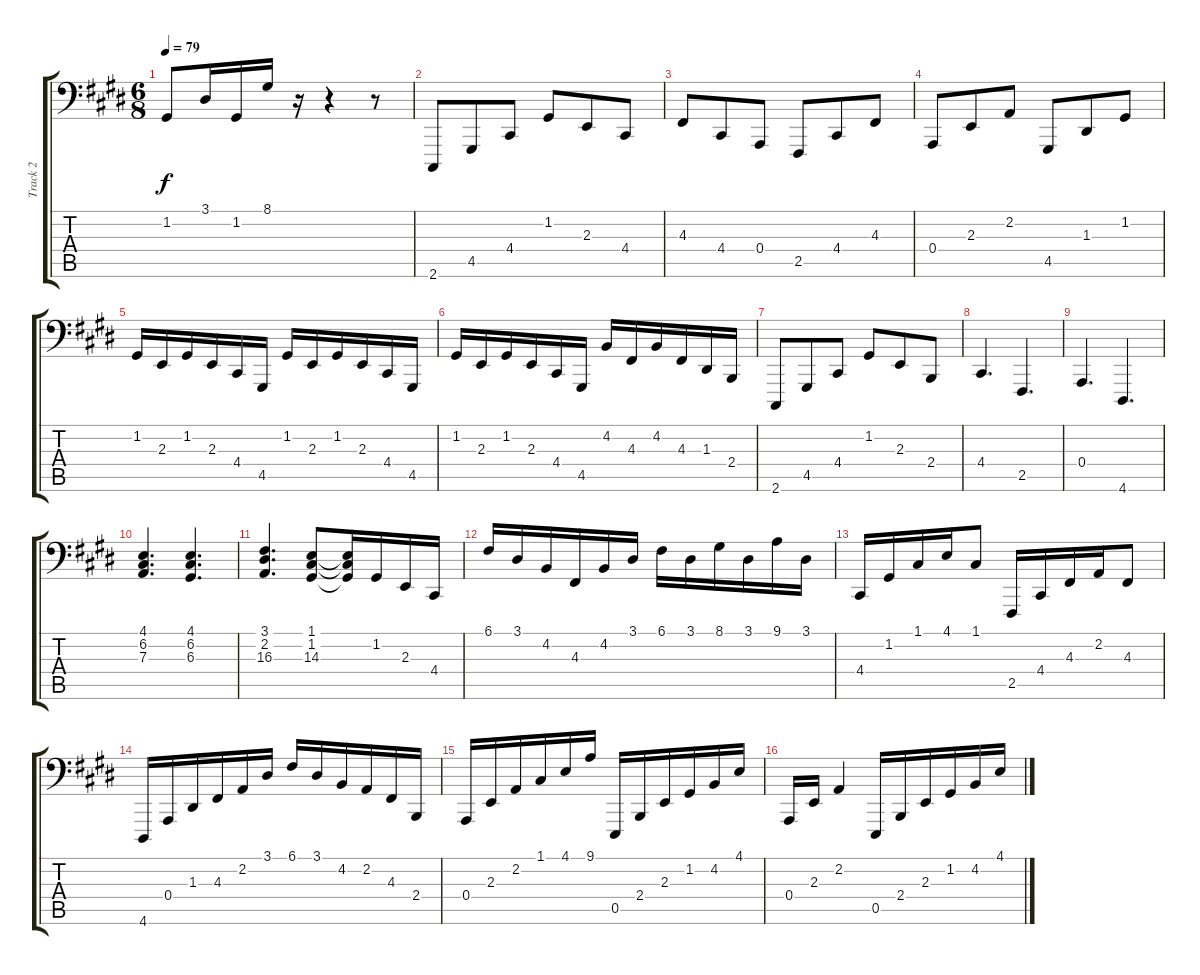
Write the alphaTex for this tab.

\track ("Track 2" "Track 2") {instrument acousticgrandpiano}
\staff {score tabs}
\tuning (C3 G2 D2 A1 E1 B0) {hide}
\ts (6 8)
\tempo 79
\clef f4
\ks e
1.2.8{dy f} 3.1.16 1.2.16 8.1.16 r.16 r.4 r.8 |
2.6.8 4.5.8 4.4.8 1.2.8 2.3.8 4.4.8 |
4.3.8 4.4.8 0.4.8 2.5.8 4.4.8 4.3.8 |
0.4.8 2.3.8 2.2.8 4.5.8 1.3.8 1.2.8 |
1.2.16 2.3.16 1.2.16 2.3.16 4.4.16 4.5.16 1.2.16 2.3.16 1.2.16 2.3.16 4.4.16 4.5.16 |
1.2.16 2.3.16 1.2.16 2.3.16 4.4.16 4.5.16 4.2.16 4.3.16 4.2.16 4.3.16 1.3.16 2.4.16 |
2.6.8 4.5.8 4.4.8 1.2.8 2.3.8 2.4.8 |
4.4.4{d} 2.5.4{d} |
0.4.4{d} 4.6.4{d} |
(4.1 6.2 7.3).4{d} (4.1 6.2 6.3).4{d} |
(3.1 2.2 16.3).4{d} (1.1 1.2 14.3).8 (1.1{t} 1.2{t} 14.3{t}).16 1.2.16 2.3.16 4.4.16 |
6.1.16 3.1.16 4.2.16 4.3.16 4.2.16 3.1.16 6.1.16 3.1.16 8.1.16 3.1.16 9.1.16 3.1.16 |
4.4.16 1.2.16 1.1.16 4.1.16 1.1.8 2.5.16 4.4.16 4.3.16 2.2.16 4.3.8 |
4.6.16 0.4.16 1.3.16 4.3.16 2.2.16 3.1.16 6.1.16 3.1.16 4.2.16 2.2.16 4.3.16 2.4.16 |
0.4.16 2.3.16 2.2.16 1.1.16 4.1.16 9.1.16 0.5.16 2.4.16 2.3.16 1.2.16 4.2.16 4.1.16 |
0.4.16 2.3.16 2.2.4 0.5.16 2.4.16 2.3.16 1.2.16 4.2.16 4.1.16
